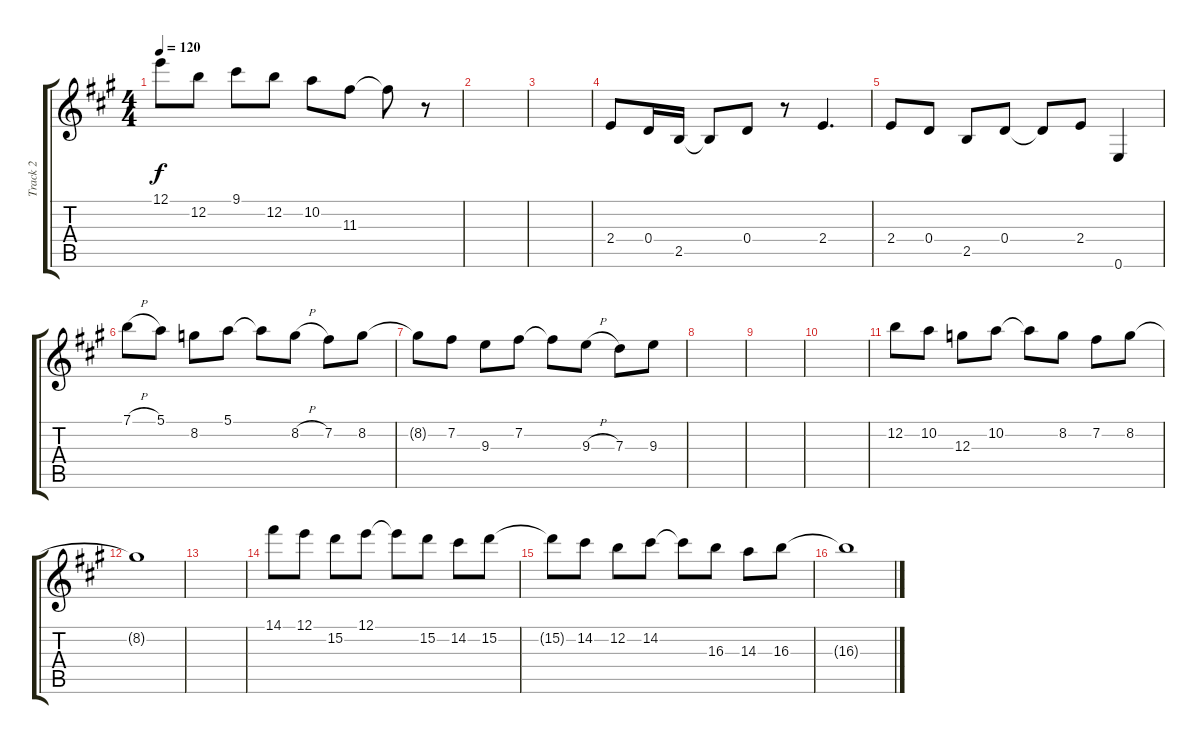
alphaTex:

\track ("Track 2" "Track 2") {instrument electricguitarclean}
\staff {score tabs}
\tuning (E4 B3 G3 D3 A2 E2) {hide}
\ts (4 4)
\tempo 120
\clef g2
\ks a
12.1{t}.8{dy f} 12.2.8 9.1.8 12.2.8 10.2.8 11.3.8 11.3{t}.8 r.8 |
|
|
2.4.8 0.4.16 2.5.16 2.5{t}.8 0.4.8 r.8 2.4.4{d} |
2.4.8 0.4.8 2.5.8 0.4.8 0.4{t}.8 2.4.8 0.6.4 |
7.1{h}.8 5.1.8 8.2.8 5.1.8 5.1{t}.8 8.2{h}.8 7.2.8 8.2.8 |
8.2{t}.8 7.2.8 9.3.8 7.2.8 7.2{t}.8 9.3{h}.8 7.3.8 9.3.8 |
|
|
|
12.2.8 10.2.8 12.3.8 10.2.8 10.2{t}.8 8.2.8 7.2.8 8.2.8 |
8.2{t}.1 |
|
14.1.8 12.1.8 15.2.8 12.1.8 12.1{t}.8 15.2.8 14.2.8 15.2.8 |
15.2{t}.8 14.2.8 12.2.8 14.2.8 14.2{t}.8 16.3.8 14.3.8 16.3.8 |
16.3{t}.1
